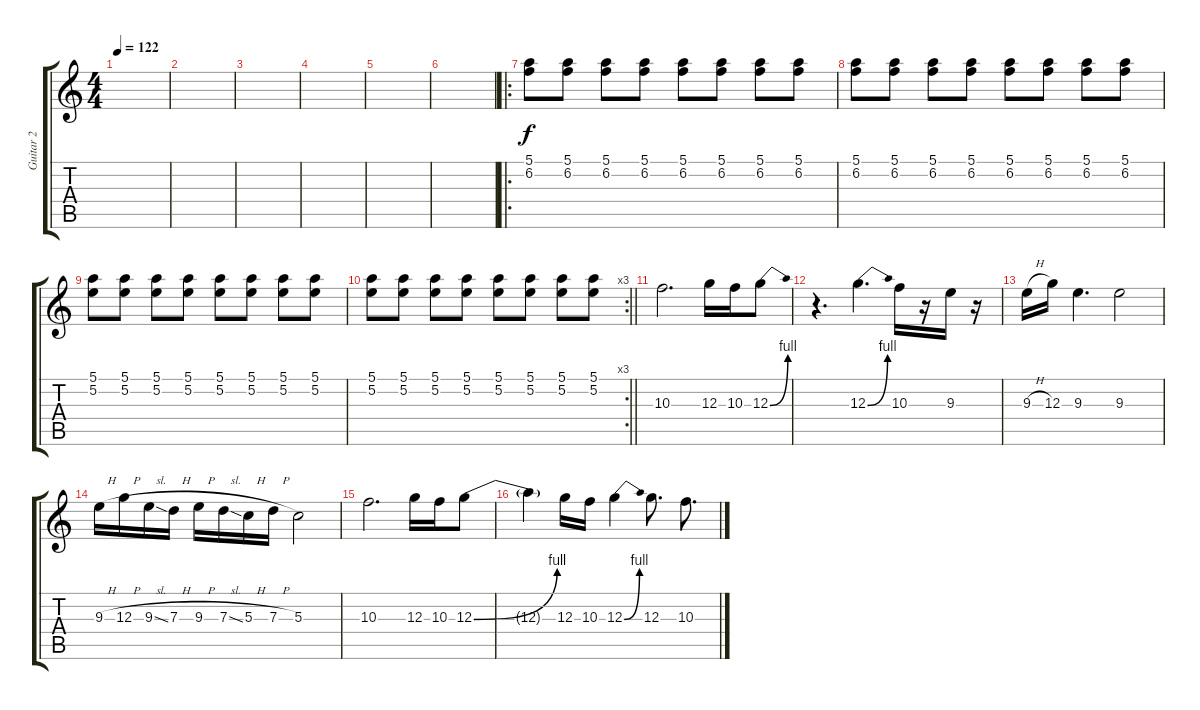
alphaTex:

\track ("Guitar 2" "Guitar 2") {instrument distortionguitar}
\staff {score tabs}
\tuning (E4 B3 G3 D3 A2 E2) {hide}
\ts (4 4)
\tempo 122
\clef g2
\ks aminor
|
|
|
|
|
|
\ro
(5.1 6.2).8{volume 7 instrument electricguitarclean} (5.1 6.2).8 (5.1 6.2).8 (5.1 6.2).8 (5.1 6.2).8 (5.1 6.2).8 (5.1 6.2).8 (5.1 6.2).8 |
(5.1 6.2).8 (5.1 6.2).8 (5.1 6.2).8 (5.1 6.2).8 (5.1 6.2).8 (5.1 6.2).8 (5.1 6.2).8 (5.1 6.2).8 |
(5.1 5.2).8 (5.1 5.2).8 (5.1 5.2).8 (5.1 5.2).8 (5.1 5.2).8 (5.1 5.2).8 (5.1 5.2).8 (5.1 5.2).8 |
\rc 3
\barLineRight lightlight
(5.1 5.2).8 (5.1 5.2).8 (5.1 5.2).8 (5.1 5.2).8 (5.1 5.2).8 (5.1 5.2).8 (5.1 5.2).8 (5.1 5.2).8 |
10.3.2{d volume 12 instrument distortionguitar} 12.3.16 10.3.16 12.3{be (bend 0 0 60 4)}.8 |
r.4{d} 12.3{be (bend 0 0 60 4)}.4{d} 10.3.16 r.16 9.3.16 r.16 |
9.3{h}.16 12.3.16 9.3.4{d} 9.3.2 |
9.3{h}.16 12.3{h}.16 9.3{sl}.16 7.3{h}.16 9.3{h}.16 7.3{sl}.16 5.3{h}.16 7.3{h}.16 5.3.2 |
10.3.2{d} 12.3.16 10.3.16 12.3{be (bend 0 0 60 4)}.8 |
12.3{t}.4 12.3.16 10.3.16 12.3{be (bend 0 0 60 4)}.4 12.3.8{d} 10.3.8{d}
